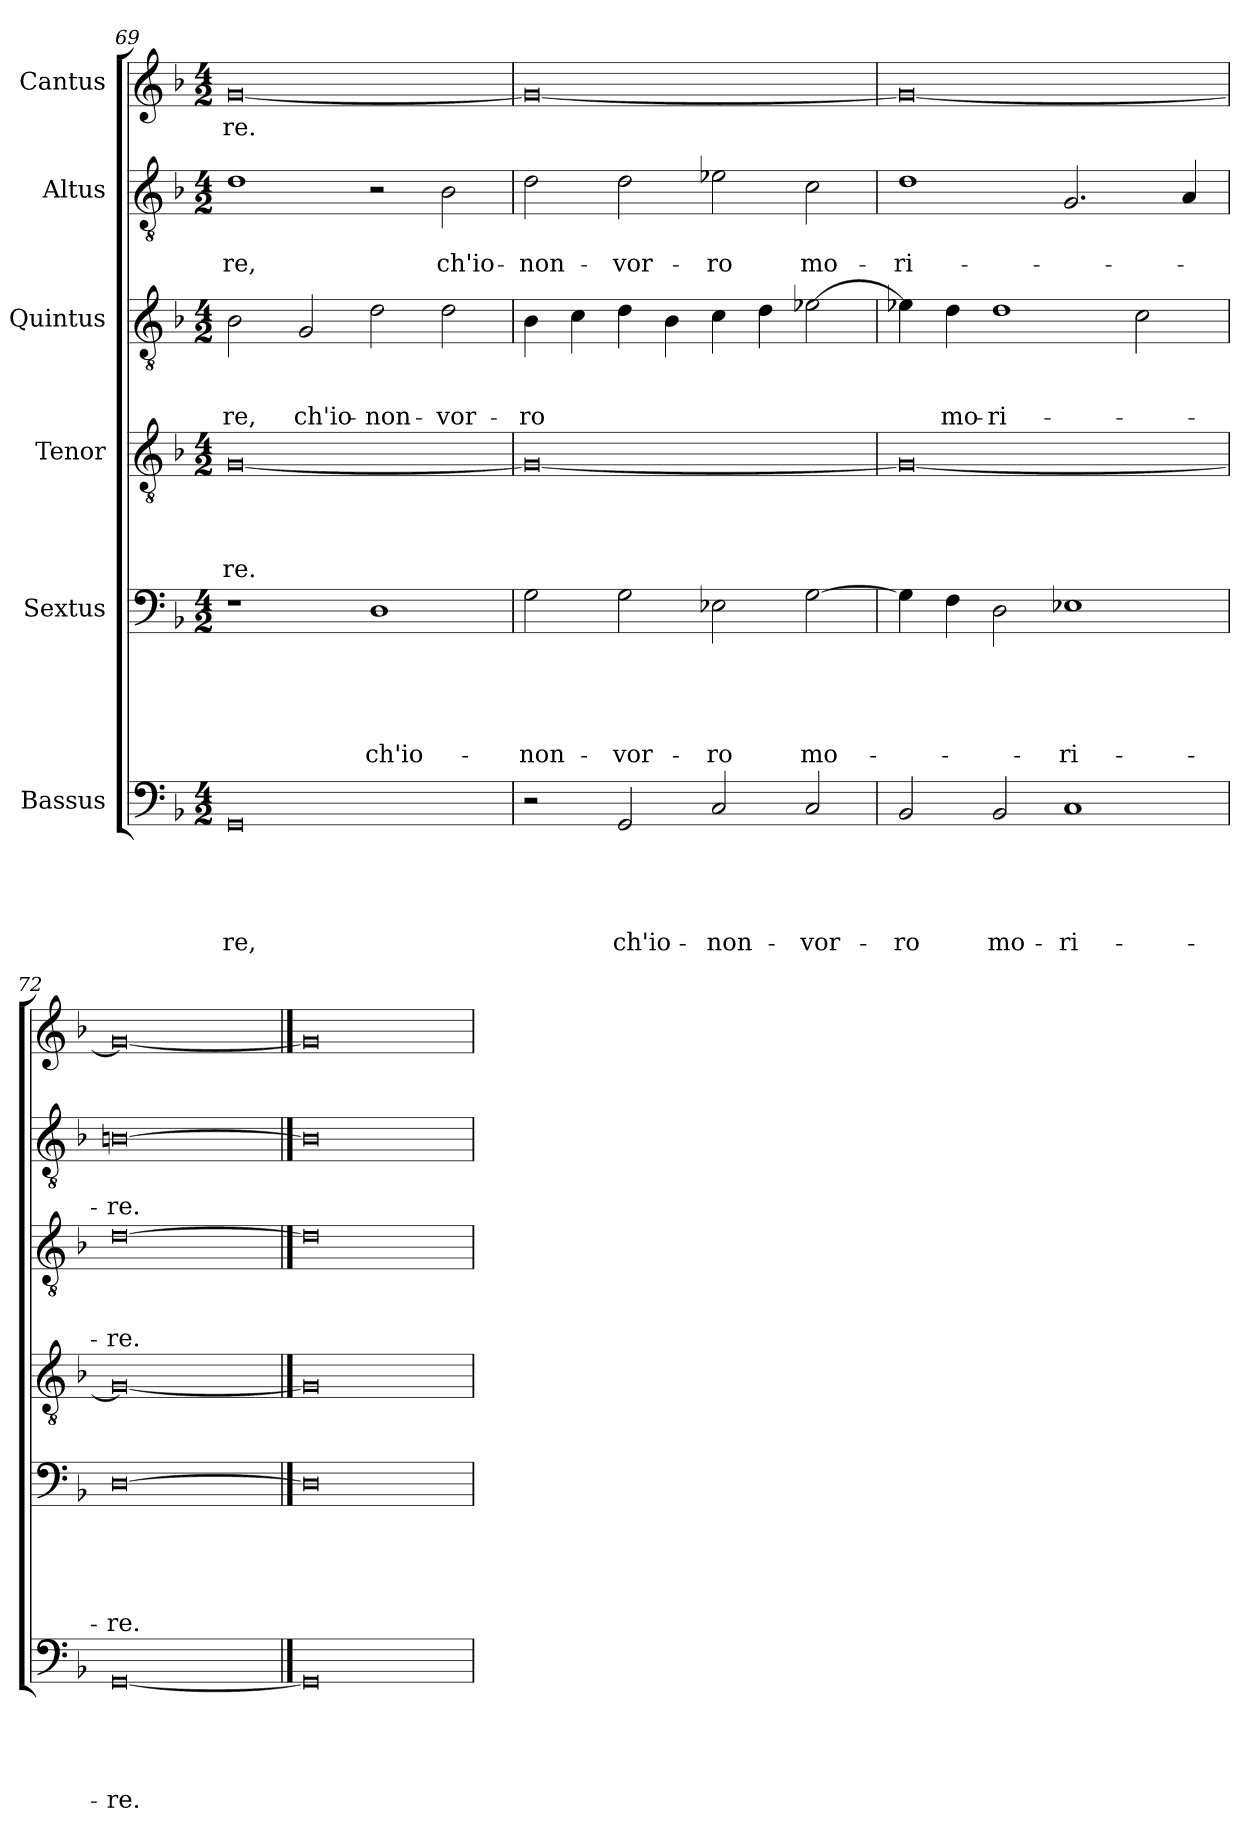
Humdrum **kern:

**kern	**text	**text	**text	**text	**text	**kern	**text	**text	**text	**text	**text	**kern	**text	**text	**text	**text	**kern	**text	**text	**text	**kern	**text	**text	**kern	**text
*part6	*part6	*part6	*part6	*part6	*part6	*part5	*part5	*part5	*part5	*part5	*part5	*part4	*part4	*part4	*part4	*part4	*part3	*part3	*part3	*part3	*part2	*part2	*part2	*part1	*part1
*staff6	*staff6	*staff6	*staff6	*staff6	*staff6	*staff5	*staff5	*staff5	*staff5	*staff5	*staff5	*staff4	*staff4	*staff4	*staff4	*staff4	*staff3	*staff3	*staff3	*staff3	*staff2	*staff2	*staff2	*staff1	*staff1
*I"Bassus	*	*	*	*	*	*I"Sextus	*	*	*	*	*	*I"Tenor	*	*	*	*	*I"Quintus	*	*	*	*I"Altus	*	*	*I"Cantus	*
*clefF4	*	*	*	*	*	*clefF4	*	*	*	*	*	*clefGv2	*	*	*	*	*clefGv2	*	*	*	*clefGv2	*	*	*clefG2	*
*k[b-]	*	*	*	*	*	*k[b-]	*	*	*	*	*	*k[b-]	*	*	*	*	*k[b-]	*	*	*	*k[b-]	*	*	*k[b-]	*
*M4/2	*	*	*	*	*	*M4/2	*	*	*	*	*	*M4/2	*	*	*	*	*M4/2	*	*	*	*M4/2	*	*	*M4/2	*
=69	=69	=69	=69	=69	=69	=69	=69	=69	=69	=69	=69	=69	=69	=69	=69	=69	=69	=69	=69	=69	=69	=69	=69	=69	=69
0GG/	.	.	.	.	-re,	1r	.	.	.	.	.	[0G/	.	.	.	-re.	2B-\	.	.	-re,	1d\	.	-re,	[0g/	-re.
.	.	.	.	.	.	.	.	.	.	.	.	.	.	.	.	.	2G/	.	.	ch'io-	.	.	.	.	.
.	.	.	.	.	.	1D\	.	.	.	.	ch'io-	.	.	.	.	.	2d\	.	.	non-	2r	.	.	.	.
.	.	.	.	.	.	.	.	.	.	.	.	.	.	.	.	.	2d\	.	.	vor-	2B-\	.	ch'io-	.	.
=70	=70	=70	=70	=70	=70	=70	=70	=70	=70	=70	=70	=70	=70	=70	=70	=70	=70	=70	=70	=70	=70	=70	=70	=70	=70
2r	.	.	.	.	.	2G\	.	.	.	.	non-	0G/_	.	.	.	.	4B-\	.	.	-ro	2d\	.	non-	0g/_	.
.	.	.	.	.	.	.	.	.	.	.	.	.	.	.	.	.	4c\	.	.	.	.	.	.	.	.
2GG/	.	.	.	.	ch'io-	2G\	.	.	.	.	vor-	.	.	.	.	.	4d\	.	.	.	2d\	.	vor-	.	.
.	.	.	.	.	.	.	.	.	.	.	.	.	.	.	.	.	4B-\	.	.	.	.	.	.	.	.
2C/	.	.	.	.	non-	2E-X\	.	.	.	.	-ro	.	.	.	.	.	4c\	.	.	.	2e-X\	.	-ro	.	.
.	.	.	.	.	.	.	.	.	.	.	.	.	.	.	.	.	4d\	.	.	.	.	.	.	.	.
2C/	.	.	.	.	vor-	[2G\	.	.	.	.	mo-	.	.	.	.	.	[2e-X\	.	.	.	2c\	.	mo-	.	.
=71	=71	=71	=71	=71	=71	=71	=71	=71	=71	=71	=71	=71	=71	=71	=71	=71	=71	=71	=71	=71	=71	=71	=71	=71	=71
2BB-/	.	.	.	.	-ro	4G\]	.	.	.	.	.	0G/_	.	.	.	.	4e-X\]	.	.	.	1d\	.	-ri-	0g/_	.
.	.	.	.	.	.	4F\	.	.	.	.	.	.	.	.	.	.	4d\	.	.	mo-	.	.	.	.	.
2BB-/	.	.	.	.	mo-	2D\	.	.	.	.	.	.	.	.	.	.	1d\	.	.	-ri-	.	.	.	.	.
1C/	.	.	.	.	-ri-	1E-X\	.	.	.	.	-ri-	.	.	.	.	.	.	.	.	.	2.G/	.	.	.	.
.	.	.	.	.	.	.	.	.	.	.	.	.	.	.	.	.	2c\	.	.	.	.	.	.	.	.
.	.	.	.	.	.	.	.	.	.	.	.	.	.	.	.	.	.	.	.	.	4A/	.	.	.	.
=72	=72	=72	=72	=72	=72	=72	=72	=72	=72	=72	=72	=72	=72	=72	=72	=72	=72	=72	=72	=72	=72	=72	=72	=72	=72
[0GG/	.	.	.	.	-re.	[0D\	.	.	.	.	-re.	0G/_	.	.	.	.	[0d\	.	.	-re.	[0Bn\	.	-re.	0g/_	.
==73	==73	==73	==73	==73	==73	==73	==73	==73	==73	==73	==73	==73	==73	==73	==73	==73	==73	==73	==73	==73	==73	==73	==73	==73	==73
0GG/]	.	.	.	.	.	0D\]	.	.	.	.	.	0G/]	.	.	.	.	0d\]	.	.	.	0B\]	.	.	0g/]	.
=	=	=	=	=	=	=	=	=	=	=	=	=	=	=	=	=	=	=	=	=	=	=	=	=	=
*-	*-	*-	*-	*-	*-	*-	*-	*-	*-	*-	*-	*-	*-	*-	*-	*-	*-	*-	*-	*-	*-	*-	*-	*-	*-
